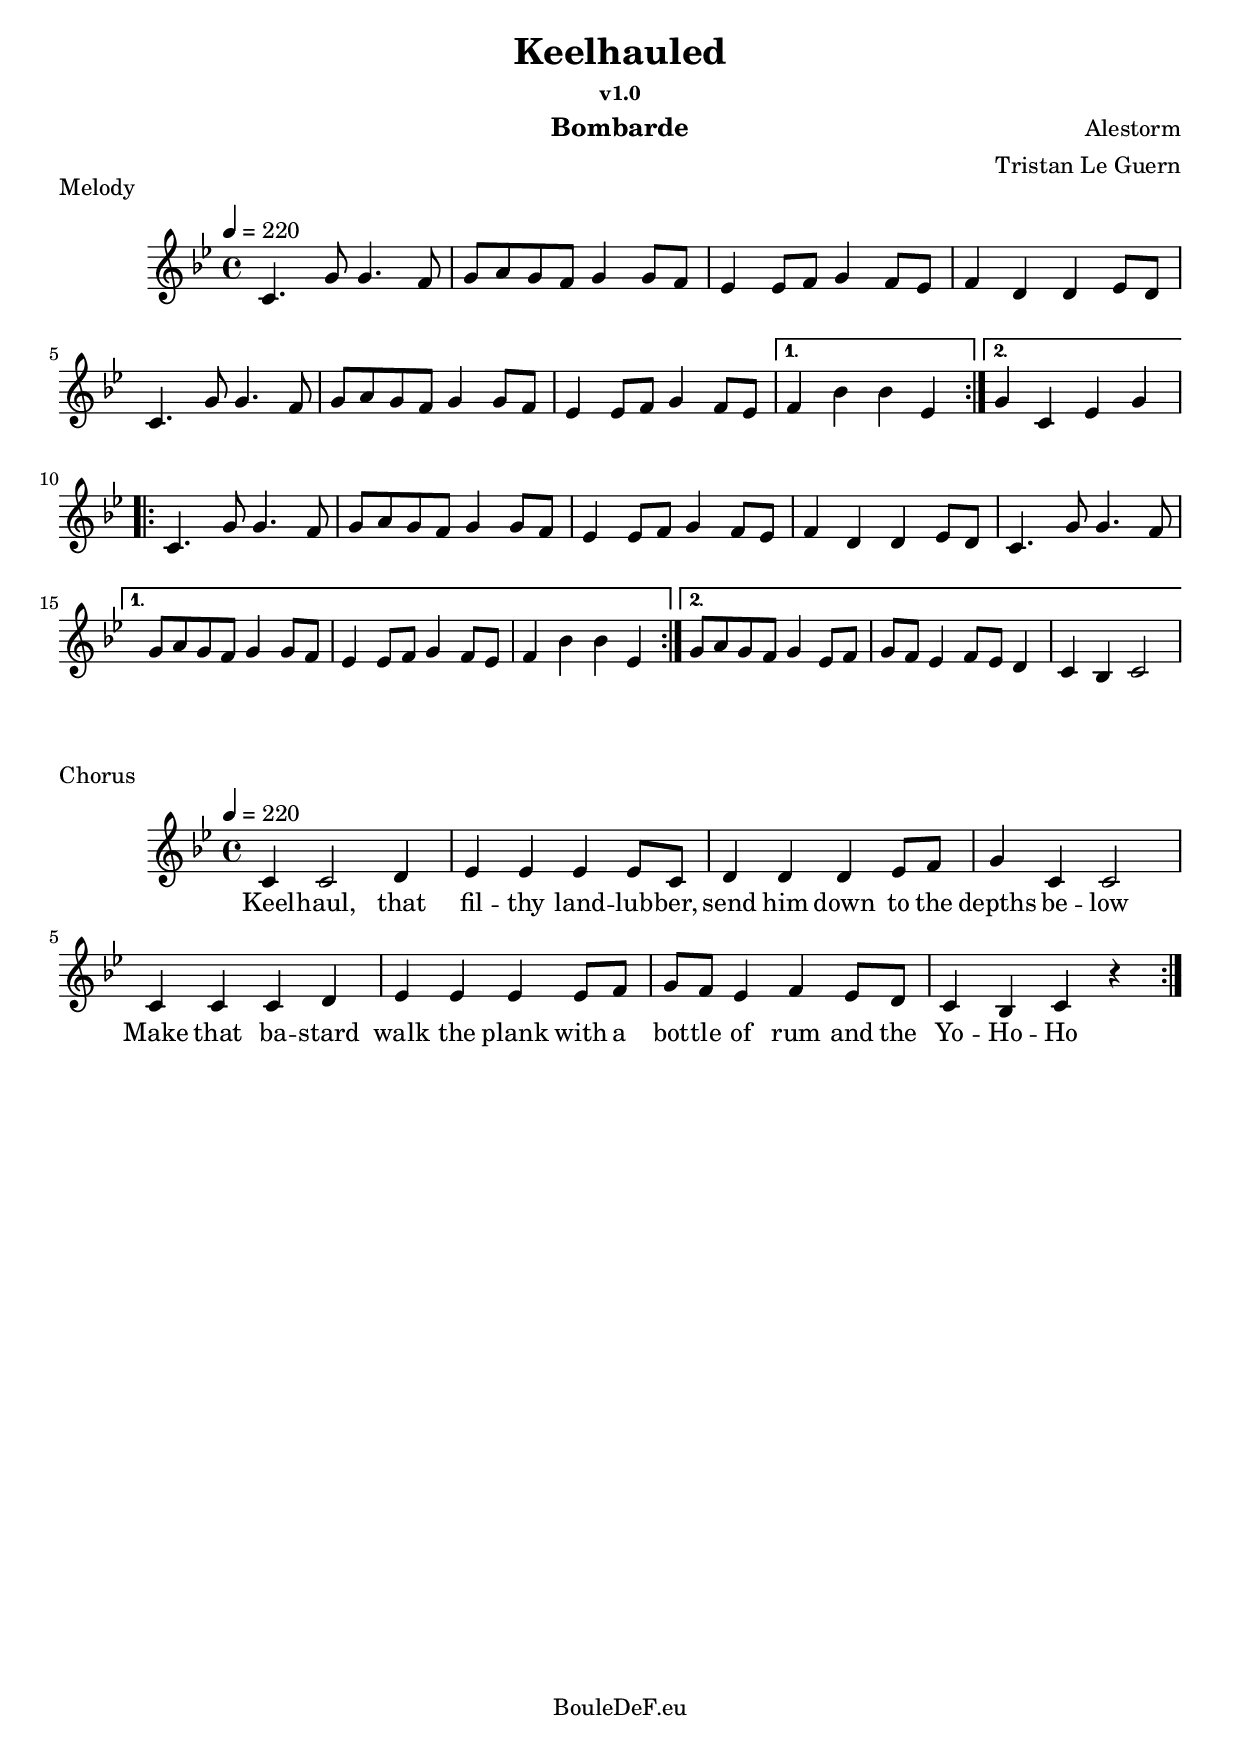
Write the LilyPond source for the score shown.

\version "2.14.2"
\include "italiano.ly"

\header {
	title = "Keelhauled"
	subsubtitle = "v1.0"
	composer = "Alestorm"
	arranger = "Tristan Le Guern"
	instrument = "Bombarde"
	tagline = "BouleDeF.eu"
}

\score {
	\new Staff \relative si {
		\clef treble
		\key sib \major
		\time 4/4
		\tempo 4 = 220

		\repeat volta 2 {
			do4. sol'8 sol4. fa8
			| sol8 la sol fa sol4 sol8 fa
			| mib4 mib8 fa sol4 fa8 mib
			| fa4 re re mib8 re

			do4. sol'8 sol4. fa8
			| sol8 la sol fa sol4 sol8 fa
			| mib4 mib8 fa sol4 fa8 mib
		}
		\alternative {
			{| fa4 sib sib mib,}
			{| sol4 do, mib sol}
		} \break

		\repeat volta 2 {
			do,4. sol'8 sol4. fa8
			| sol8 la sol fa sol4 sol8 fa
			| mib4 mib8 fa sol4 fa8 mib
			| fa4 re re mib8 re

			do4. sol'8 sol4. fa8
		}
		\alternative {
			{| sol8 la sol fa sol4 sol8 fa
			 | mib4 mib8 fa sol4 fa8 mib
			 | fa4 sib sib mib,}
			{| sol8 la sol fa sol4 mib8 fa
			 | sol8 fa mib4 fa8 mib re4
			 | do sib do2 }
		}
	}
	\header {
		piece = "Melody"
	}
}

\score {
	\new Staff \relative si {
		\clef treble
		\key sib \major
		\time 4/4
		\tempo 4 = 220

		\repeat volta 2 {
			do4 do2 re4
			| mib mib mib mib8 do
			| re4 re re mib8 fa
			| sol4 do, do2
			| do4 do do re
			| mib mib mib mib8 fa
			| sol fa mib4 fa mib8 re
			| do4 sib do r
		}
	}
	\addlyrics {
		Keel -- haul, that
		| fil -- thy land -- lub -- ber,
		| send him down to the
		| depths be -- low
		| Make that ba -- stard
		| walk the plank with a
		| bot -- tle of rum and the
		| Yo -- Ho -- Ho
	}
	\header {
		piece = "Chorus"
	}
}